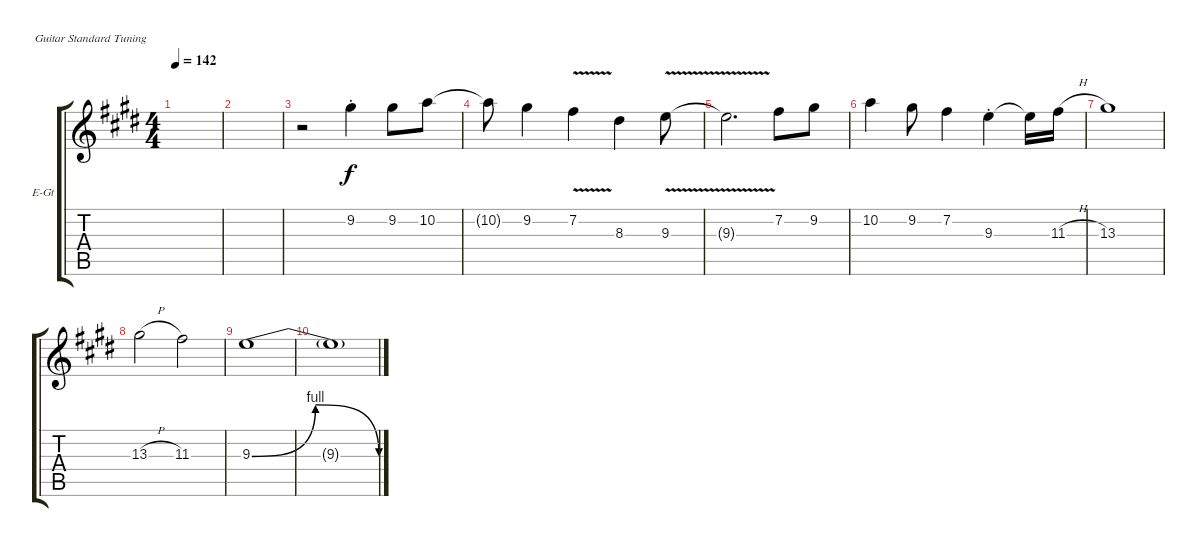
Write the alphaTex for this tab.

\defaultSystemsLayout 4
\bracketExtendMode groupsimilarinstruments
\firstSystemTrackNameOrientation horizontal
\otherSystemsTrackNameOrientation horizontal
\track ("Electric Guitar" "E-Gt") {instrument distortionguitar}
\staff {score tabs}
\tuning (E4 B3 G3 D3 A2 E2)
\ts (4 4)
\tempo 142
\clef g2
\scale
0.333333
\ks e
|
\scale
0.333333 |
\scale
0.333333 r.2 9.2{st}.4 9.2.8 10.2.8 |
\scale
0.333333 10.2{t}.8 9.2.4 7.2{v}.4 8.3.4 9.3{v}.8 |
\scale
0.333333 9.3{v t}.2{d} 7.2.8 9.2.8 |
\scale
0.333333 10.2.4 9.2.8 7.2.4 9.3{st}.4 9.3{t}.16{dy f} 11.3{h}.16 |
\scale
0.333333 13.3.1 |
\scale
0.333333 13.3{h}.2 11.3.2 |
\scale
0.333333 9.3{be (bendrelease 0 0 6 4 13.2 4 21.599999999999998 0)}.1 |
\scale
0.333333 9.3{t}.1
